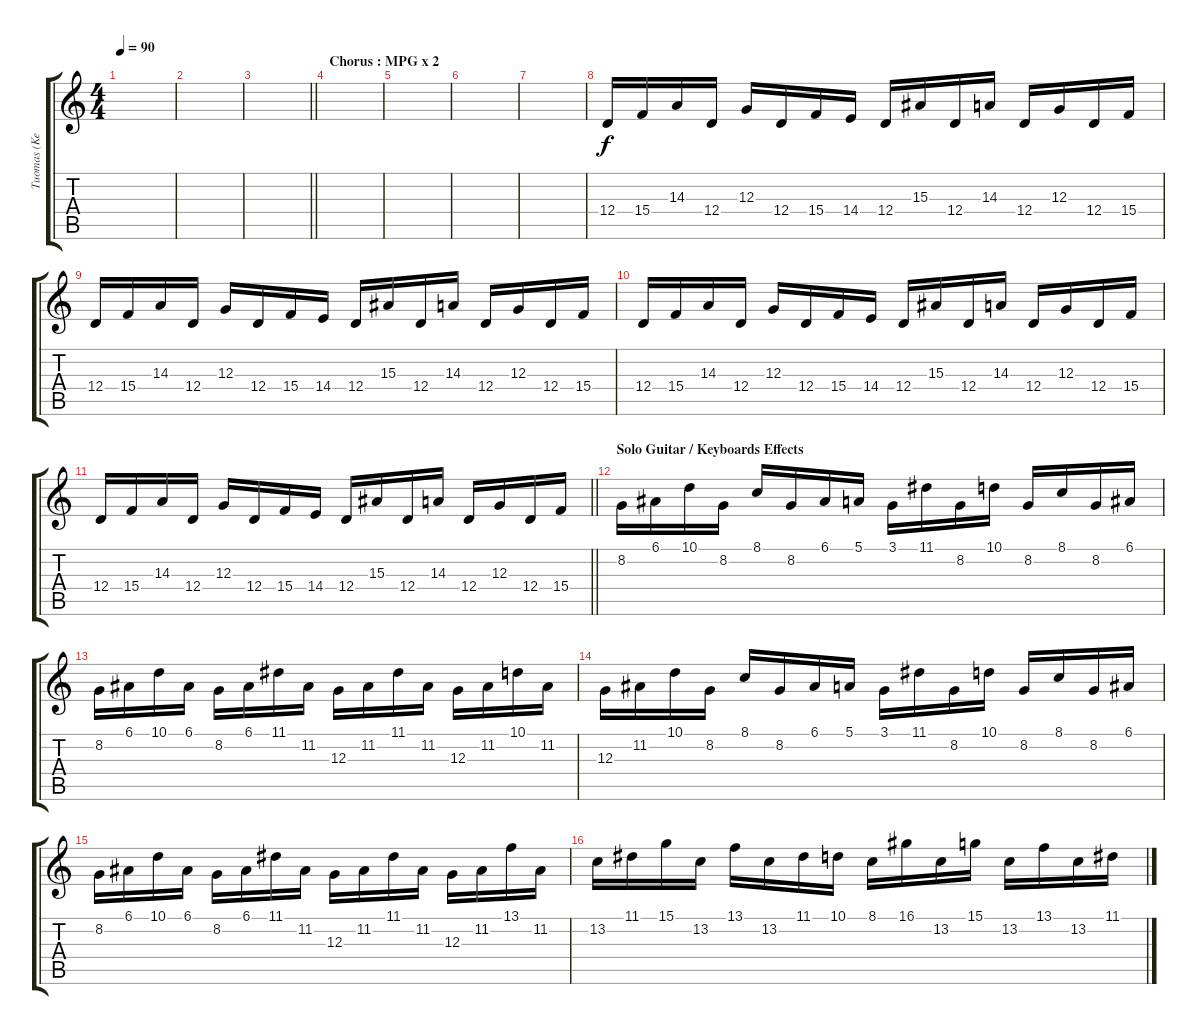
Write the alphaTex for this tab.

\track ("Tuomas (Keyboards 2)" "Tuomas (Ke") {instrument fx5brightness}
\staff {score tabs}
\tuning (E4 B3 G3 D3 A2 E2) {hide}
\ts (4 4)
\tempo 90
\clef g2
\ks c
|
|
\barLineRight lightlight
|
\section ("" "Chorus : MPG x 2")
|
|
|
|
12.4.16{volume 16} 15.4.16 14.3.16 12.4.16 12.3.16 12.4.16 15.4.16 14.4.16 12.4.16 15.3.16 12.4.16 14.3.16 12.4.16 12.3.16 12.4.16 15.4.16 |
12.4.16 15.4.16 14.3.16 12.4.16 12.3.16 12.4.16 15.4.16 14.4.16 12.4.16 15.3.16 12.4.16 14.3.16 12.4.16 12.3.16 12.4.16 15.4.16 |
12.4.16 15.4.16 14.3.16 12.4.16 12.3.16 12.4.16 15.4.16 14.4.16 12.4.16 15.3.16 12.4.16 14.3.16 12.4.16 12.3.16 12.4.16 15.4.16 |
\barLineRight lightlight
12.4.16 15.4.16 14.3.16 12.4.16 12.3.16 12.4.16 15.4.16 14.4.16 12.4.16 15.3.16 12.4.16 14.3.16 12.4.16 12.3.16 12.4.16 15.4.16 |
\section ("" "Solo Guitar / Keyboards Effects")
8.2.16{balance 16 instrument fx5brightness} 6.1.16 10.1.16 8.2.16 8.1.16 8.2.16 6.1.16 5.1.16 3.1.16 11.1.16 8.2.16 10.1.16 8.2.16 8.1.16 8.2.16 6.1.16 |
8.2.16{balance 8} 6.1.16 10.1.16 6.1.16 8.2.16 6.1.16 11.1.16 11.2.16 12.3.16 11.2.16 11.1.16 11.2.16 12.3.16 11.2.16 10.1.16 11.2.16 |
12.3.16{balance 0} 11.2.16 10.1.16 8.2.16 8.1.16 8.2.16 6.1.16 5.1.16 3.1.16 11.1.16 8.2.16 10.1.16 8.2.16 8.1.16 8.2.16 6.1.16 |
8.2.16{balance 8} 6.1.16 10.1.16 6.1.16 8.2.16 6.1.16 11.1.16 11.2.16 12.3.16 11.2.16 11.1.16 11.2.16 12.3.16 11.2.16 13.1.16 11.2.16 |
13.2.16 11.1.16 15.1.16 13.2.16 13.1.16 13.2.16 11.1.16 10.1.16 8.1.16 16.1.16 13.2.16 15.1.16 13.2.16 13.1.16 13.2.16 11.1.16
